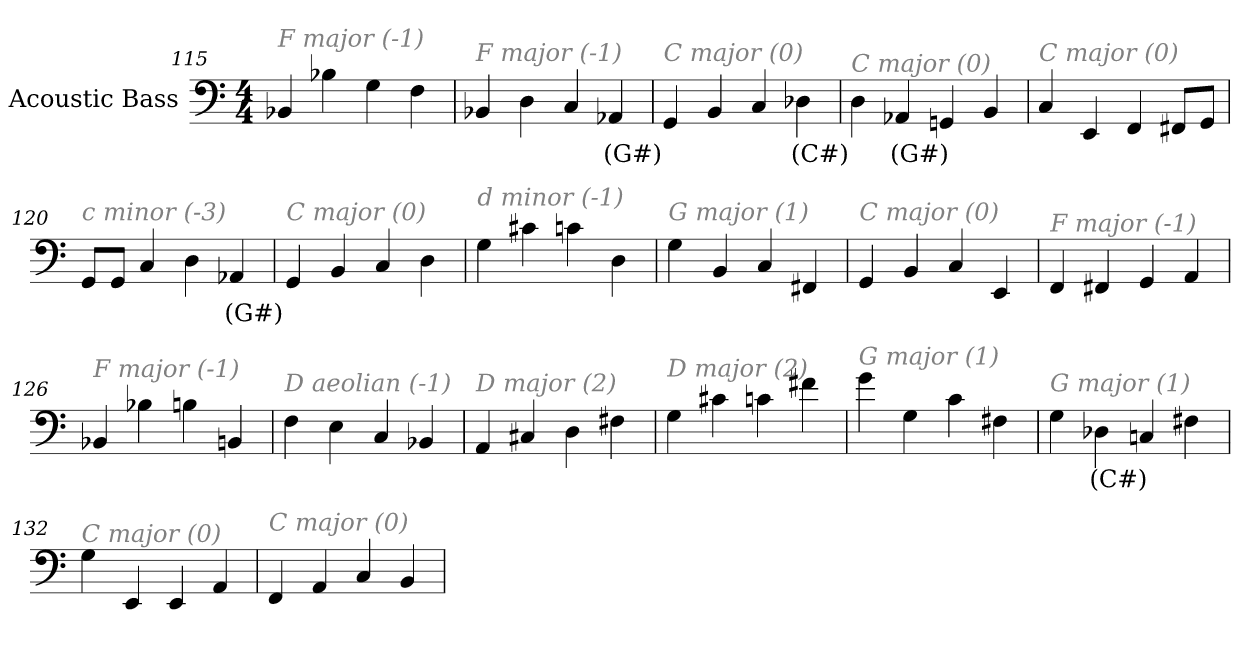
**kern	**text
*part1	*part1
*staff1	*staff1
*I"Acoustic Bass	*
*clefF4	*
*ITrd7c12	*
*k[]	*
*C:	*
*M4/4	*
=115	=115
!LO:TX:i:color=#808080:t=F major (-1)	!
4BBB-X	.
4BB-X	.
4GG	.
4FF	.
=116	=116
!LO:TX:i:color=#808080:t=F major (-1)	!
4BBB-X	.
4DD	.
4CC	.
4AAA-Xi	(G#)
=117	=117
!LO:TX:i:color=#808080:t=C major (0)	!
4GGG	.
4BBB	.
4CC	.
4DD-Xi	(C#)
=118	=118
!LO:TX:i:color=#808080:t=C major (0)	!
4DD	.
4AAA-Xi	(G#)
4GGGn	.
4BBB	.
=119	=119
!LO:TX:i:color=#808080:t=C major (0)	!
4CC	.
4EEE	.
4FFF	.
8FFF#XL	.
8GGGJ	.
=120	=120
!LO:TX:i:color=#808080:t=c minor (-3)	!
8GGGL	.
8GGGJ	.
4CC	.
4DD	.
4AAA-Xi	(G#)
=121	=121
!LO:TX:i:color=#808080:t=C major (0)	!
4GGG	.
4BBB	.
4CC	.
4DD	.
=122	=122
!LO:TX:i:color=#808080:t=d minor (-1)	!
4GG	.
4C#X	.
4Cn	.
4DD	.
=123	=123
!LO:TX:i:color=#808080:t=G major (1)	!
4GG	.
4BBB	.
4CC	.
4FFF#X	.
=124	=124
!LO:TX:i:color=#808080:t=C major (0)	!
4GGG	.
4BBB	.
4CC	.
4EEE	.
=125	=125
!LO:TX:i:color=#808080:t=F major (-1)	!
4FFF	.
4FFF#X	.
4GGG	.
4AAA	.
=126	=126
!LO:TX:i:color=#808080:t=F major (-1)	!
4BBB-X	.
4BB-X	.
4BBn	.
4BBBn	.
=127	=127
!LO:TX:i:color=#808080:t=D aeolian (-1)	!
4FF	.
4EE	.
4CC	.
4BBB-X	.
=128	=128
!LO:TX:i:color=#808080:t=D major (2)	!
4AAA	.
4CC#X	.
4DD	.
4FF#X	.
=129	=129
!LO:TX:i:color=#808080:t=D major (2)	!
4GG	.
4C#X	.
4Cn	.
4F#X	.
=130	=130
!LO:TX:i:color=#808080:t=G major (1)	!
4G	.
4GG	.
4C	.
4FF#X	.
=131	=131
!LO:TX:i:color=#808080:t=G major (1)	!
4GG	.
4DD-Xi	(C#)
4CCn	.
4FF#X	.
=132	=132
!LO:TX:i:color=#808080:t=C major (0)	!
4GG	.
4EEE	.
4EEE	.
4AAA	.
=133	=133
!LO:TX:i:color=#808080:t=C major (0)	!
4FFF	.
4AAA	.
4CC	.
4BBB	.
=	=
*-	*-
